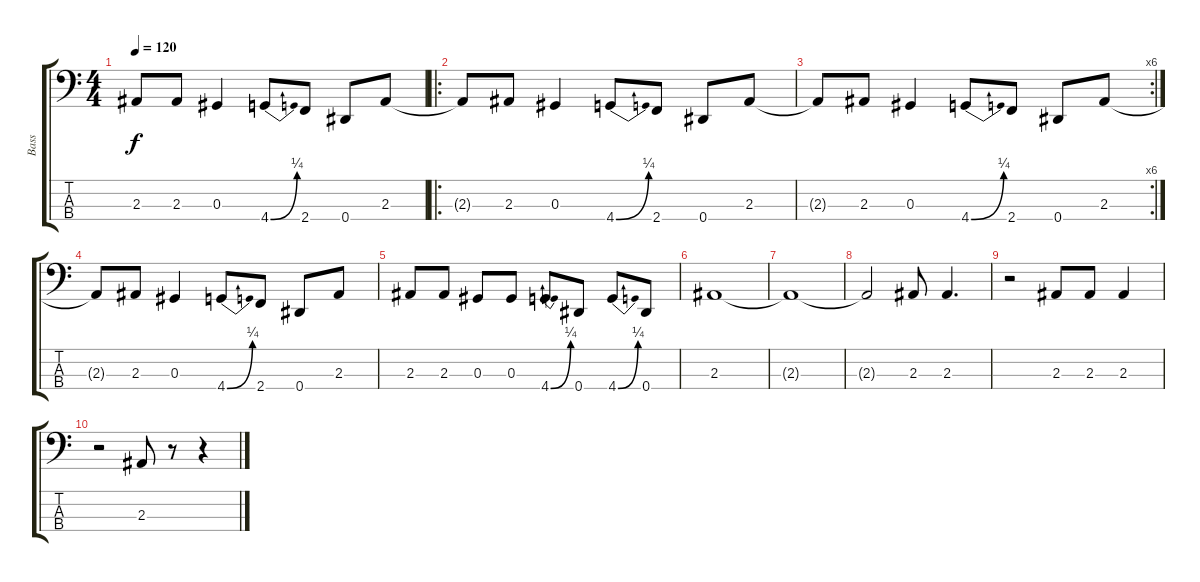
\track ("Bass" "Bass") {instrument electricbassfinger}
\staff {score tabs}
\tuning (Gb2 Db2 Ab1 Eb1) {hide}
\ts (4 4)
\tempo 120
\clef f4
\ks c
2.3{t}.8{dy f} 2.3.8 0.3.4 4.4{be (bend 0 0 60 1)}.8 2.4.8 0.4.8 2.3.8 |
\ro
2.3{t}.8 2.3.8 0.3.4 4.4{be (bend 0 0 60 1)}.8 2.4.8 0.4.8 2.3.8 |
\rc 6
2.3{t}.8 2.3.8 0.3.4 4.4{be (bend 0 0 60 1)}.8 2.4.8 0.4.8 2.3.8 |
2.3{t}.8 2.3.8 0.3.4 4.4{be (bend 0 0 60 1)}.8 2.4.8 0.4.8 2.3.8 |
2.3.8 2.3.8 0.3.8 0.3.8 4.4{be (bend 0 0 60 1)}.8 0.4.8 4.4{be (bend 0 0 60 1)}.8 0.4.8 |
2.3.1 |
2.3{t}.1 |
2.3{t}.2 2.3.8 2.3.4{d} |
r.2 2.3.8 2.3.8 2.3.4 |
r.2 2.3.8 r.8 r.4
